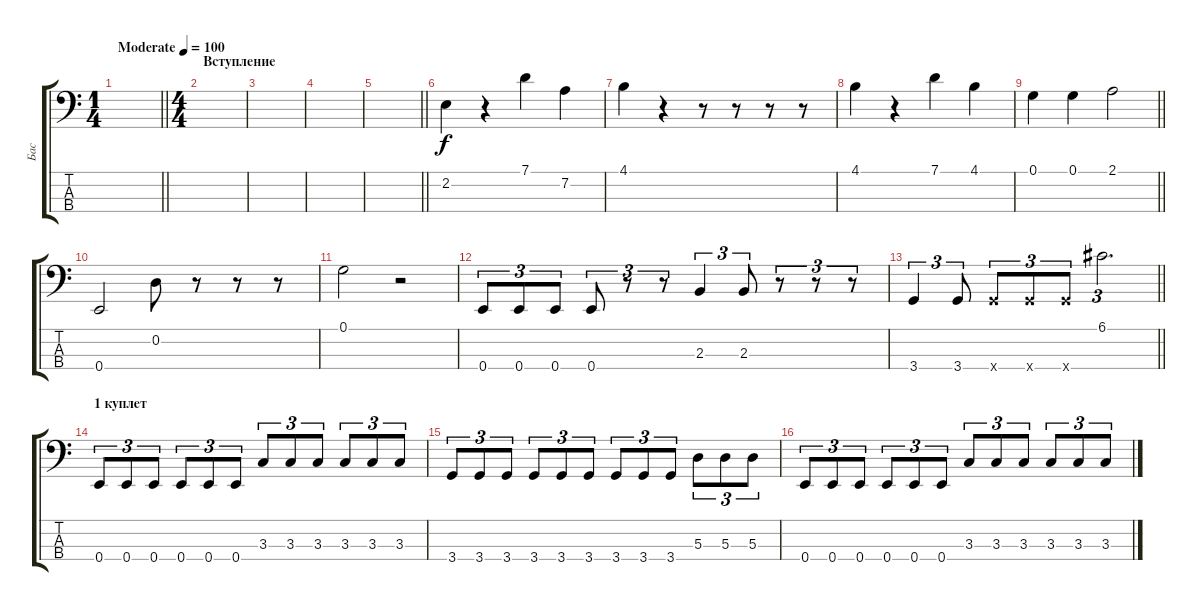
\track ("Бас" "Бас") {instrument slapbass1}
\staff {score tabs}
\tuning (G2 D2 A1 E1) {hide}
\ts (1 4)
\tempo (100 "Moderate")
\clef f4
\barLineRight lightlight
\ks c
|
\ts (4 4)
\section ("" "Вступление")
|
|
|
\barLineRight lightlight
|
2.2.4 r.4 7.1.4 7.2.4 |
4.1.4 r.4 r.8 r.8 r.8 r.8 |
4.1.4 r.4 7.1.4 4.1.4 |
\barLineRight lightlight
0.1.4 0.1.4 2.1.2 |
0.4.2 0.2.8 r.8 r.8 r.8 |
0.1.2 r.2 |
0.4.8{tu (3 2)} 0.4.8{tu (3 2)} 0.4.8{tu (3 2)} 0.4.8{tu (3 2)} r.8{tu (3 2)} r.8{tu (3 2)} 2.3.4{tu (3 2)} 2.3.8{tu (3 2)} r.8{tu (3 2)} r.8{tu (3 2)} r.8{tu (3 2)} |
\barLineRight lightlight
3.4.4{tu (3 2)} 3.4.8{tu (3 2)} 3.4{x}.8{tu (3 2)} 3.4{x}.8{tu (3 2)} 3.4{x}.8{tu (3 2)} 6.1.2{d tu (3 2)} |
\section ("" "1 куплет")
0.4.8{tu (3 2)} 0.4.8{tu (3 2)} 0.4.8{tu (3 2)} 0.4.8{tu (3 2)} 0.4.8{tu (3 2)} 0.4.8{tu (3 2)} 3.3.8{tu (3 2)} 3.3.8{tu (3 2)} 3.3.8{tu (3 2)} 3.3.8{tu (3 2)} 3.3.8{tu (3 2)} 3.3.8{tu (3 2)} |
3.4.8{tu (3 2)} 3.4.8{tu (3 2)} 3.4.8{tu (3 2)} 3.4.8{tu (3 2)} 3.4.8{tu (3 2)} 3.4.8{tu (3 2)} 3.4.8{tu (3 2)} 3.4.8{tu (3 2)} 3.4.8{tu (3 2)} 5.3.8{tu (3 2)} 5.3.8{tu (3 2)} 5.3.8{tu (3 2)} |
0.4.8{tu (3 2)} 0.4.8{tu (3 2)} 0.4.8{tu (3 2)} 0.4.8{tu (3 2)} 0.4.8{tu (3 2)} 0.4.8{tu (3 2)} 3.3.8{tu (3 2)} 3.3.8{tu (3 2)} 3.3.8{tu (3 2)} 3.3.8{tu (3 2)} 3.3.8{tu (3 2)} 3.3.8{tu (3 2)}
